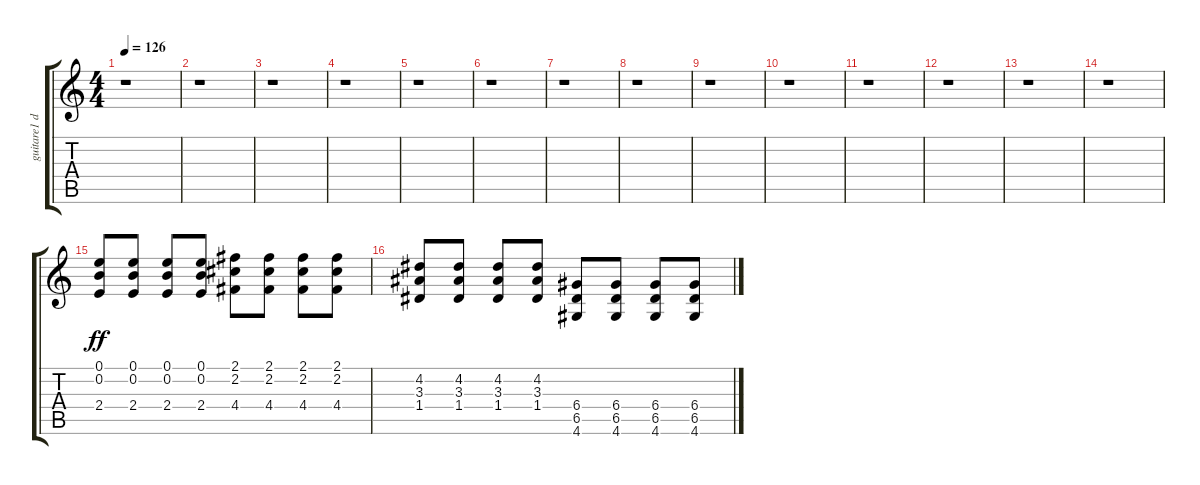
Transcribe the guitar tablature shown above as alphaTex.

\track ("guitare1 disto" "guitare1 d") {instrument distortionguitar}
\staff {score tabs}
\tuning (E4 B3 G3 D3 A2 E2) {hide}
\ts (4 4)
\tempo 126
\clef g2
\ks c
r.1{dy ff} |
r.1 |
r.1 |
r.1 |
r.1 |
r.1 |
r.1 |
r.1 |
r.1 |
r.1 |
r.1 |
r.1 |
r.1 |
r.1 |
(0.1 0.2 2.4).8{instrument distortionguitar} (0.1 0.2 2.4).8 (0.1 0.2 2.4).8 (0.1 0.2 2.4).8 (2.1 2.2 4.4).8 (2.1 2.2 4.4).8 (2.1 2.2 4.4).8 (2.1 2.2 4.4).8 |
(4.2 3.3 1.4).8 (4.2 3.3 1.4).8 (4.2 3.3 1.4).8 (4.2 3.3 1.4).8 (6.4 6.5 4.6).8 (6.4 6.5 4.6).8 (6.4 6.5 4.6).8 (6.4 6.5 4.6).8
